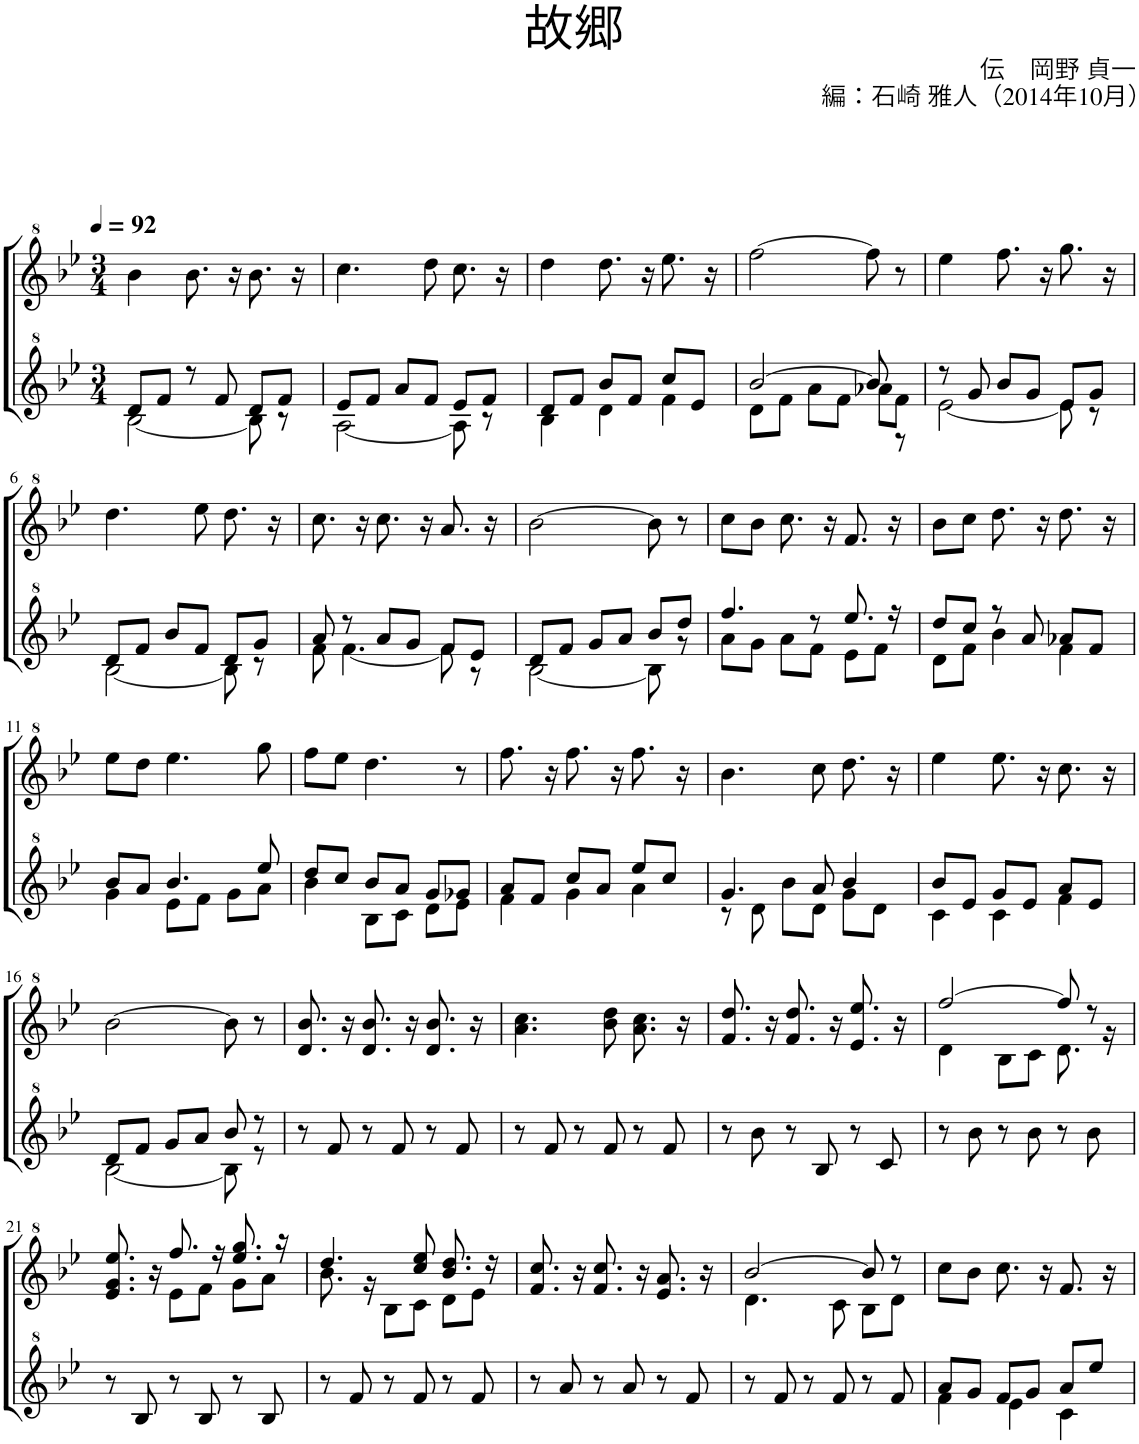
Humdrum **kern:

**kern	**kern
*part1	*part1
*staff2	*staff1
*I"パンフルート	*
*clefG^2	*clefG^2
*k[b-e-]	*k[b-e-]
*M3/4	*M3/4
*MM92	*MM92
=1	=1
*^	*
8dd/L	[2b-\	4bb-\
8ff/J	.	.
8r	.	8.bb-\
8ff/	.	.
.	.	16r
8dd/L	8b-\]	8.bb-\
8ff/J	8r	.
.	.	16r
=2	=2	=2
8ee-/L	[2a\	4.ccc\
8ff/J	.	.
8aa/L	.	.
8ff/J	.	8ddd\
8ee-/L	8a\]	8.ccc\
8ff/J	8r	.
.	.	16r
=3	=3	=3
8dd/L	4b-\	4ddd\
8ff/J	.	.
8bb-/L	4dd\	8.ddd\
8ff/J	.	.
.	.	16r
8ccc/L	4ff\	8.eee-\
8ee-/J	.	.
.	.	16r
=4	=4	=4
8dd\L	[2bb-/	[2fff\
8ff\J	.	.
8aa\L	.	.
8ff\J	.	.
8aa-X\L	8bb-/]	8fff\]
8ff\J	8r	8r
=5	=5	=5
8r	[2ee-\	4eee-\
8gg/	.	.
8bb-/L	.	8.fff\
8gg/J	.	.
.	.	16r
8ee-/L	8ee-\]	8.ggg\
8gg/J	8r	.
.	.	16r
!!LO:LB:g=z
=6	=6	=6
8dd/L	[2b-\	4.ddd\
8ff/J	.	.
8bb-/L	.	.
8ff/J	.	8eee-\
8dd/L	8b-\]	8.ddd\
8gg/J	8r	.
.	.	16r
=7	=7	=7
8aa/	8ff\	8.ccc\
8r	[4.ff\	.
.	.	16r
8aa/L	.	8.ccc\
8gg/J	.	.
.	.	16r
8ff/L	8ff\]	8.aa/
8ee-/J	8r	.
.	.	16r
=8	=8	=8
8dd/L	[2b-\	[2bb-\
8ff/J	.	.
8gg/L	.	.
8aa/J	.	.
8bb-/L	8b-\]	8bb-\]
8ddd/J	8r	8r
=9	=9	=9
4.fff/	8aa\L	8ccc\L
.	8gg\J	8bb-\J
.	8aa\L	8.ccc\
8r	8ff\J	.
.	.	16r
8.eee-/	8ee-\L	8.ff/
.	8ff\J	.
16r	.	16r
=10	=10	=10
8ddd/L	8dd\L	8bb-\L
8ccc/J	8ff\J	8ccc\J
8r	4bb-\	8.ddd\
8aa/	.	.
.	.	16r
8aa-X/L	4ff\	8.ddd\
8ff/J	.	.
.	.	16r
!!LO:LB:g=z
=11	=11	=11
8bb-/L	4gg\	8eee-\L
8aa/J	.	8ddd\J
4.bb-/	8ee-\L	4.eee-\
.	8ff\J	.
.	8gg\L	.
8eee-/	8aa\J	8ggg\
=12	=12	=12
8ddd/L	4bb-\	8fff\L
8ccc/J	.	8eee-\J
8bb-/L	8b-\L	4.ddd\
8aa/J	8cc\J	.
8gg/L	8dd\L	.
8gg-X/J	8ee-\J	8r
=13	=13	=13
8aa/L	4ff\	8.fff\
8ff/J	.	.
.	.	16r
8ccc/L	4gg\	8.fff\
8aa/J	.	.
.	.	16r
8eee-/L	4aa\	8.fff\
8ccc/J	.	.
.	.	16r
=14	=14	=14
4.gg/	8r	4.bb-\
.	8dd\	.
.	8bb-\L	.
8aa/	8dd\J	8ccc\
4bb-/	8gg\L	8.ddd\
.	8dd\J	.
.	.	16r
=15	=15	=15
8bb-/L	4cc\	4eee-\
8ee-/J	.	.
8gg/L	4cc\	8.eee-\
8ee-/J	.	.
.	.	16r
8aa/L	4ff\	8.ccc\
8ee-/J	.	.
.	.	16r
!!LO:LB:g=z
=16	=16	=16
8dd/L	[2b-\	[2bb-\
8ff/J	.	.
8gg/L	.	.
8aa/J	.	.
8bb-/	8b-\]	8bb-\]
8r	8r	8r
*v	*v	*
=17	=17
8r	8.dd/ 8.bb-/
8ff/	.
.	16r
8r	8.dd/ 8.bb-/
8ff/	.
.	16r
8r	8.dd/ 8.bb-/
8ff/	.
.	16r
=18	=18
8r	4.aa\ 4.ccc\
8ff/	.
8r	.
8ff/	8bb-\ 8ddd\
8r	8.aa\ 8.ccc\
8ff/	.
.	16r
=19	=19
8r	8.ff/ 8.ddd/
8bb-\	.
.	16r
8r	8.ff/ 8.ddd/
8b-/	.
.	16r
8r	8.ee-/ 8.eee-/
8cc/	.
.	16r
=20	=20
*	*^
8r	[2fff/	4dd\
8bb-\	.	.
8r	.	8b-\L
8bb-\	.	8cc\J
8r	8fff/]	8.dd\
8bb-\	8r	.
.	.	16r
!!LO:LB:g=z	!!
=21	=21	=21
8r	8.ee-/ 8.gg/ 8.eee-/	4ryy
8b-/	.	.
.	16r	.
8r	8.fff/	8ee-\L
8b-/	.	8ff\J
.	16r	.
8r	8.eee-/ 8.ggg/	8gg\L
8b-/	.	8aa\J
.	16r	.
=22	=22	=22
8r	4.ddd/	8.bb-\
8ff/	.	.
.	.	16r
8r	.	8b-\L
8ff/	8ccc/ 8eee-/	8cc\J
8r	8.bb-/ 8.ddd/	8dd\L
8ff/	.	8ee-\J
.	16r	.
*	*v	*v
=23	=23
8r	8.ff/ 8.ccc/
8aa/	.
.	16r
8r	8.ff/ 8.ccc/
8aa/	.
.	16r
8r	8.ee-/ 8.aa/
8ff/	.
.	16r
=24	=24
*	*^
8r	[2bb-/	4.dd\
8ff/	.	.
8r	.	.
8ff/	.	8cc\
8r	8bb-/]	8b-\L
8ff/	8r	8dd\J
*	*v	*v
=25	=25
*^	*
8aa/L	4ff\	8ccc\L
8gg/J	.	8bb-\J
8ff/L	4ee-\	8.ccc\
8gg/J	.	.
.	.	16r
8aa/L	4cc\	8.ff/
8eee-/J	.	.
.	.	16r
*v	*v	*
=	=
*-	*-
